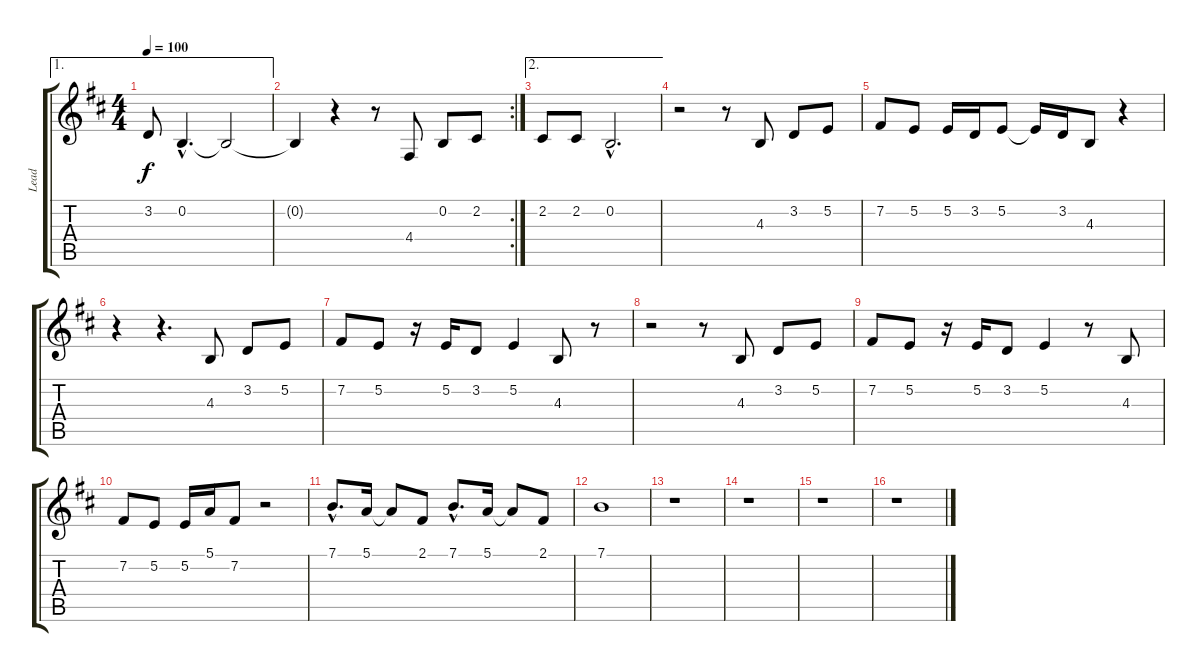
\track ("Lead" "Lead") {instrument lead3calliope}
\staff {score tabs}
\tuning (E4 B3 G3 D3 A2 E2) {hide}
\ae 1
\ts (4 4)
\tempo 100
\clef g2
\ks d
3.2.8{dy f} 0.2{hac}.4{d} 0.2{t}.2 |
\rc 2
0.2{t}.4 r.4 r.8 4.4.8 0.2.8 2.2.8 |
\ae 2
2.2.8 2.2.8 0.2{hac}.2{d} |
r.2 r.8 4.3.8 3.2.8 5.2.8 |
7.2.8 5.2.8 5.2.16 3.2.16 5.2.8 5.2{t}.16 3.2.16 4.3.8 r.4 |
r.4 r.4{d} 4.3.8 3.2.8 5.2.8 |
7.2.8 5.2.8 r.16 5.2.16 3.2.8 5.2.4 4.3.8 r.8 |
r.2 r.8 4.3.8 3.2.8 5.2.8 |
7.2.8 5.2.8 r.16 5.2.16 3.2.8 5.2.4 r.8 4.3.8 |
7.2.8 5.2.8 5.2.16 5.1.16 7.2.8 r.2 |
7.1{hac}.8{d} 5.1.16 5.1{t}.8 2.1.8 7.1{hac}.8{d} 5.1.16 5.1{t}.8 2.1.8 |
7.1.1 |
r.1 |
r.1 |
r.1 |
r.1
